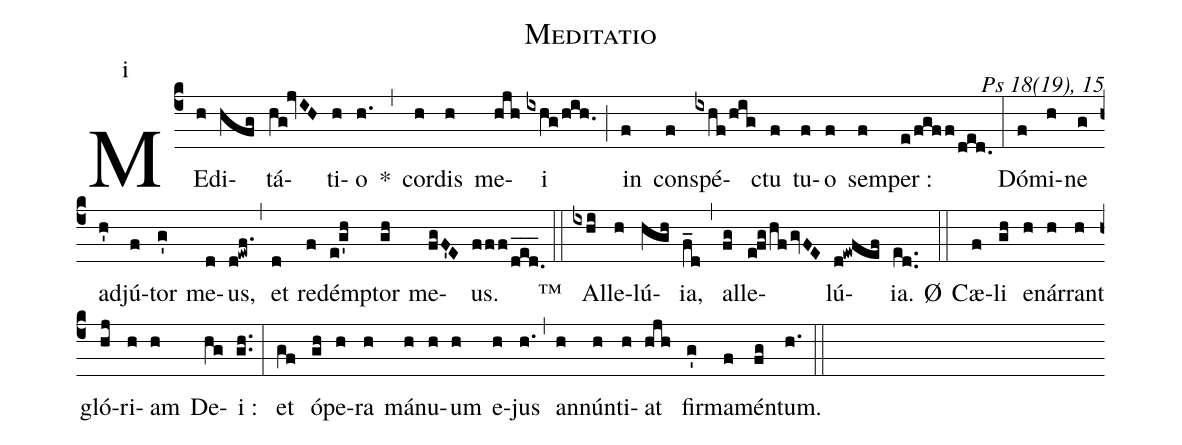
name:Meditatio;
commentary: Ps 18(19), 15;
mode:i;
%%
(c4) ME(h)di(hfg)tá(hg!jvIH)ti(h)o(h.) *(,) cor(h)dis(h) me(hjh)i(ixhg/hih.) (;) in(f) con(f)spé(ixhf/hig)ctu(f) tu(f)o(f) sem(f)per~:(e/fgff/ded.) (:) Dó(f)mi(h)ne(g) ad(h')jú(f)tor(g') me(d)us,(d!ewf.) (,) et(d) re(f)démp(e!g'h)tor(gh) me(fgF'E)us.(fff/ded.___) (::) ™()Al(ixhi)le(h)lú(hgh)ia,(f_d) (,) al(fg)le(e!fg/hfgvFE)lú(d!ewfef)ia.(ed..) Ø(::) Cæ(f)li(gh) e(h)nár(h)rant(h) gló(hj)ri(h)am(h) De(hg)i~:(gh..) (:) et(gf) ó(gh)pe(h)ra(h) má(h)nu(h)um(h) e(h)jus(h.) (,) an(h)nún(h)ti(h)at(hjh) fir(g')ma(f)mén(fg)tum.(h.) (::)
